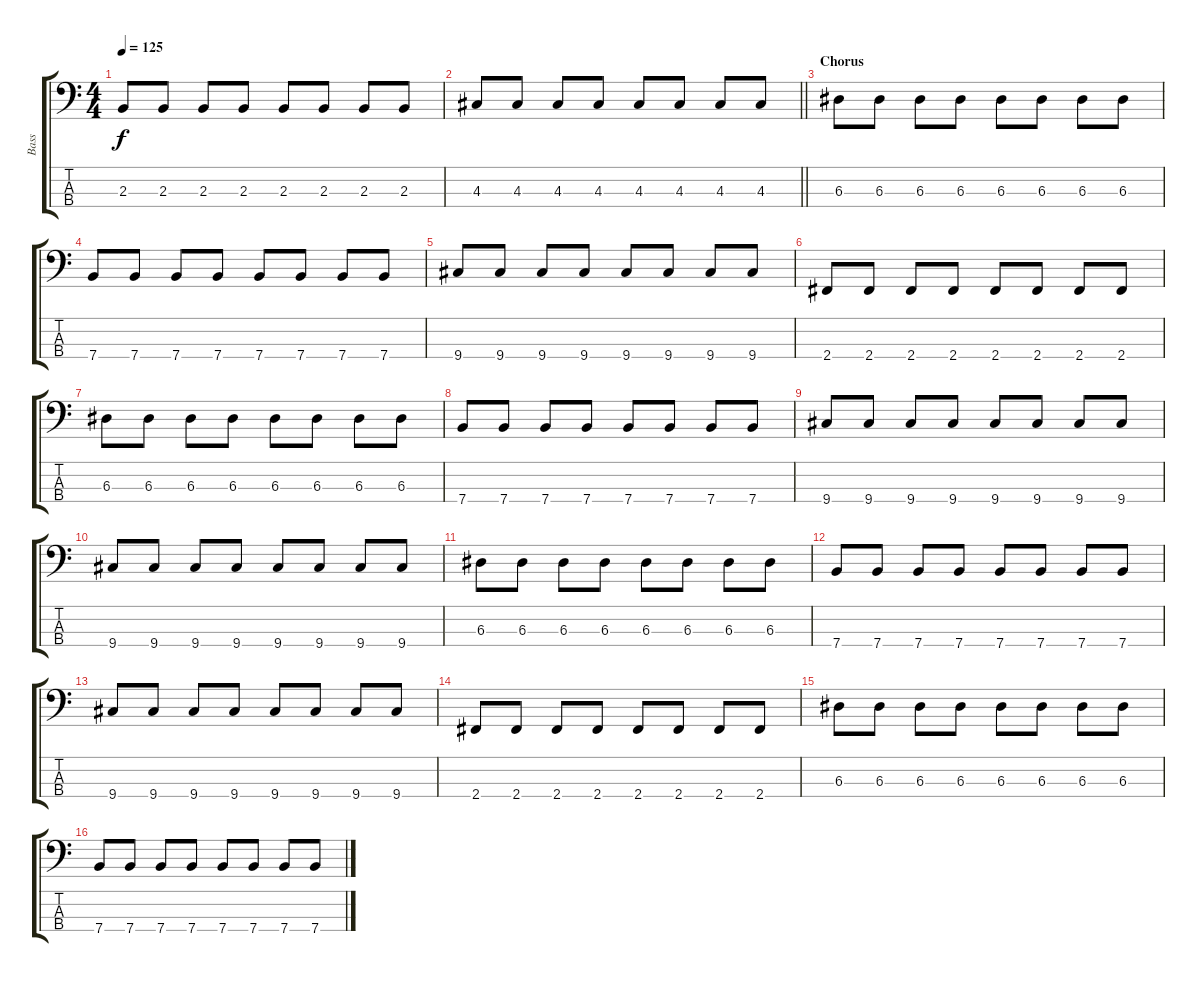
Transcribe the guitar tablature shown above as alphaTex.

\track ("Bass" "Bass") {instrument electricbassfinger}
\staff {score tabs}
\tuning (G2 D2 A1 E1) {hide}
\ts (4 4)
\tempo 125
\clef f4
\ks c
2.3.8{dy f} 2.3.8 2.3.8 2.3.8 2.3.8 2.3.8 2.3.8 2.3.8 |
\barLineRight lightlight
4.3.8 4.3.8 4.3.8 4.3.8 4.3.8 4.3.8 4.3.8 4.3.8 |
\section ("" "Chorus")
6.3.8 6.3.8 6.3.8 6.3.8 6.3.8 6.3.8 6.3.8 6.3.8 |
7.4.8 7.4.8 7.4.8 7.4.8 7.4.8 7.4.8 7.4.8 7.4.8 |
9.4.8 9.4.8 9.4.8 9.4.8 9.4.8 9.4.8 9.4.8 9.4.8 |
2.4.8 2.4.8 2.4.8 2.4.8 2.4.8 2.4.8 2.4.8 2.4.8 |
6.3.8 6.3.8 6.3.8 6.3.8 6.3.8 6.3.8 6.3.8 6.3.8 |
7.4.8 7.4.8 7.4.8 7.4.8 7.4.8 7.4.8 7.4.8 7.4.8 |
9.4.8 9.4.8 9.4.8 9.4.8 9.4.8 9.4.8 9.4.8 9.4.8 |
9.4.8 9.4.8 9.4.8 9.4.8 9.4.8 9.4.8 9.4.8 9.4.8 |
6.3.8 6.3.8 6.3.8 6.3.8 6.3.8 6.3.8 6.3.8 6.3.8 |
7.4.8 7.4.8 7.4.8 7.4.8 7.4.8 7.4.8 7.4.8 7.4.8 |
9.4.8 9.4.8 9.4.8 9.4.8 9.4.8 9.4.8 9.4.8 9.4.8 |
2.4.8 2.4.8 2.4.8 2.4.8 2.4.8 2.4.8 2.4.8 2.4.8 |
6.3.8 6.3.8 6.3.8 6.3.8 6.3.8 6.3.8 6.3.8 6.3.8 |
7.4.8 7.4.8 7.4.8 7.4.8 7.4.8 7.4.8 7.4.8 7.4.8
